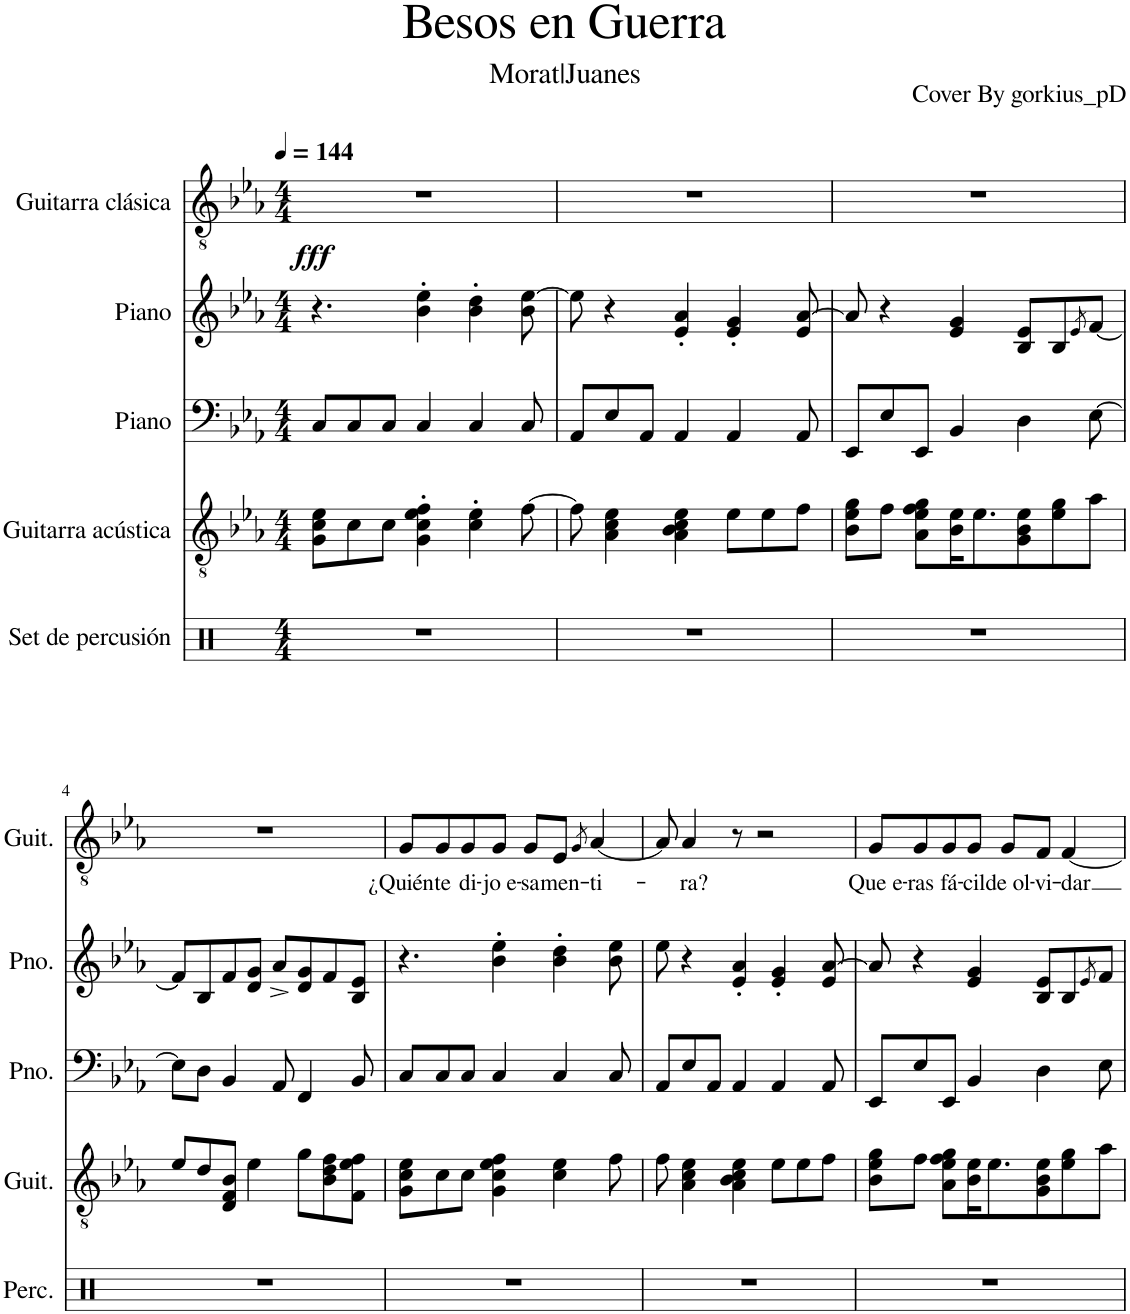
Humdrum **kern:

**kern	**kern	**kern	**kern	**kern	**text	**dynam
*part5	*part4	*part3	*part2	*part1	*part1	*part1
*staff5	*staff4	*staff3	*staff2	*staff1	*staff1	*staff1
*I"Set de percusión	*I"Guitarra acústica	*I"Piano	*I"Piano	*I"Guitarra clásica	*	*
*I'Perc.	*I'Guit.	*I'Pno.	*I'Pno.	*I'Guit.	*	*
*clefX	*clefGv2	*clefF4	*clefG2	*clefGv2	*	*
*k[]	*k[b-e-a-]	*k[b-e-a-]	*k[b-e-a-]	*k[b-e-a-]	*	*
*M4/4	*M4/4	*M4/4	*M4/4	*M4/4	*	*
*MM144	*MM144	*MM144	*MM144	*MM144	*	*
=1	=1	=1	=1	=1	=1	=1
!	!	!	!	!	!	!LO:DY:b
1r	8G\ 8c\ 8e-\L	8C/L	4.r	1r	.	fff
.	8c\	8C/	.	.	.	.
.	8c\J	8C/J	.	.	.	.
.	4G\' 4c\' 4e-\' 4f\'	4C/	4b-\' 4ee-\'	.	.	.
.	4c\' 4e-\'	4C/	4b-\' 4dd\'	.	.	.
.	[8f\	8C/	8b-\ [8ee-\	.	.	.
=2	=2	=2	=2	=2	=2	=2
1r	8f\]	8AA-/L	8ee-\]	1r	.	.
.	4A-\ 4c\ 4e-\	8E-/	4r	.	.	.
.	.	8AA-/J	.	.	.	.
.	4A-\ 4B-\ 4c\ 4e-\	4AA-/	4e-/' 4a-/'	.	.	.
.	8e-\L	4AA-/	4e-/' 4g/'	.	.	.
.	8e-\	.	.	.	.	.
.	8f\J	8AA-/	8e-/ [8a-/	.	.	.
=3	=3	=3	=3	=3	=3	=3
1r	8B-\ 8e-\ 8g\L	8EE-/L	8a-/]	1r	.	.
.	8f\J	8E-/	4r	.	.	.
.	8A-\ 8e-\ 8f\ 8g\L	8EE-/J	.	.	.	.
.	16B-\ 16e-\K	4BB-/	4e-/ 4g/	.	.	.
.	8.e-\	.	.	.	.	.
.	8G\ 8B-\ 8e-\	4D\	8B-/ 8e-/L	.	.	.
.	8e-\ 8g\	.	8B-/	.	.	.
.	.	.	8qe-/	.	.	.
.	8a-\J	[8E-\	[8f/J	.	.	.
!!LO:LB:g=z
=4	=4	=4	=4	=4	=4	=4
1r	8e-/L	8E-\L]	8f/L]	1r	.	.
.	8d/	8D\J	8B-/	.	.	.
.	8D/ 8F/ 8B-/J	4BB-/	8f/	.	.	.
.	4e-\	.	8d/ 8g/J	.	.	.
.	.	8AA-/	8a-^/L	.	.	.
.	8g\L	4FF/	8d/ 8g/	.	.	.
.	8B-\ 8d\ 8f\	.	8f/	.	.	.
.	8F\ 8e-\ 8f\J	8BB-/	8B-/ 8e-/J	.	.	.
=5	=5	=5	=5	=5	=5	=5
!	!	!	!	!	!LO:LY:b	!
1r	8G\ 8c\ 8e-\L	8C/L	4.r	8G/L	¿Quién	.
!	!	!	!	!	!LO:LY:b	!
.	8c\	8C/	.	8G/	te	.
!	!	!	!	!	!LO:LY:b	!
.	8c\J	8C/J	.	8G/	di-	.
!	!	!	!	!	!LO:LY:b	!
.	4G\ 4c\ 4e-\ 4f\	4C/	4b-\' 4ee-\'	8G/J	-jo e-	.
!	!	!	!	!	!LO:LY:b	!
.	.	.	.	8G/L	-sa	.
!	!	!	!	!	!LO:LY:b	!
.	4c\ 4e-\	4C/	4b-\' 4dd\'	8E-/J	men-	.
.	.	.	.	8qG/	.	.
!	!	!	!	!	!LO:LY:b	!
.	.	.	.	[4A-/	-ti-	.
.	8f\	8C/	8b-\ 8ee-\	.	.	.
=6	=6	=6	=6	=6	=6	=6
1r	8f\	8AA-/L	8ee-\	8A-/]	.	.
!	!	!	!	!	!LO:LY:b	!
.	4A-\ 4c\ 4e-\	8E-/	4r	4A-/	ra?	.
.	.	8AA-/J	.	.	.	.
.	4A-\ 4B-\ 4c\ 4e-\	4AA-/	4e-/' 4a-/'	8r	.	.
.	.	.	.	2r	.	.
.	8e-\L	4AA-/	4e-/' 4g/'	.	.	.
.	8e-\	.	.	.	.	.
.	8f\J	8AA-/	8e-/ [8a-/	.	.	.
=7	=7	=7	=7	=7	=7	=7
!	!	!	!	!	!LO:LY:b	!
1r	8B-\ 8e-\ 8g\L	8EE-/L	8a-/]	8G/L	Que e-	.
!	!	!	!	!	!LO:LY:b	!
.	8f\J	8E-/	4r	8G/	-ras	.
!	!	!	!	!	!LO:LY:b	!
.	8A-\ 8e-\ 8f\ 8g\L	8EE-/J	.	8G/	fá-	.
!	!	!	!	!	!LO:LY:b	!
.	16B-\ 16e-\K	4BB-/	4e-/ 4g/	8G/J	-cil	.
.	8.e-\	.	.	.	.	.
!	!	!	!	!	!LO:LY:b	!
.	.	.	.	8G/L	de ol-	.
!	!	!	!	!	!LO:LY:b	!
.	8G\ 8B-\ 8e-\	4D\	8B-/ 8e-/L	8F/J	-vi-	.
!	!	!	!	!	!LO:LY:b	!
.	8e-\ 8g\	.	8B-/	[4F/	-dar	.
.	.	.	8qe-/	.	.	.
.	8a-\J	8E-\	8f/J	.	.	.
=	=	=	=	=	=	=
*-	*-	*-	*-	*-	*-	*-
